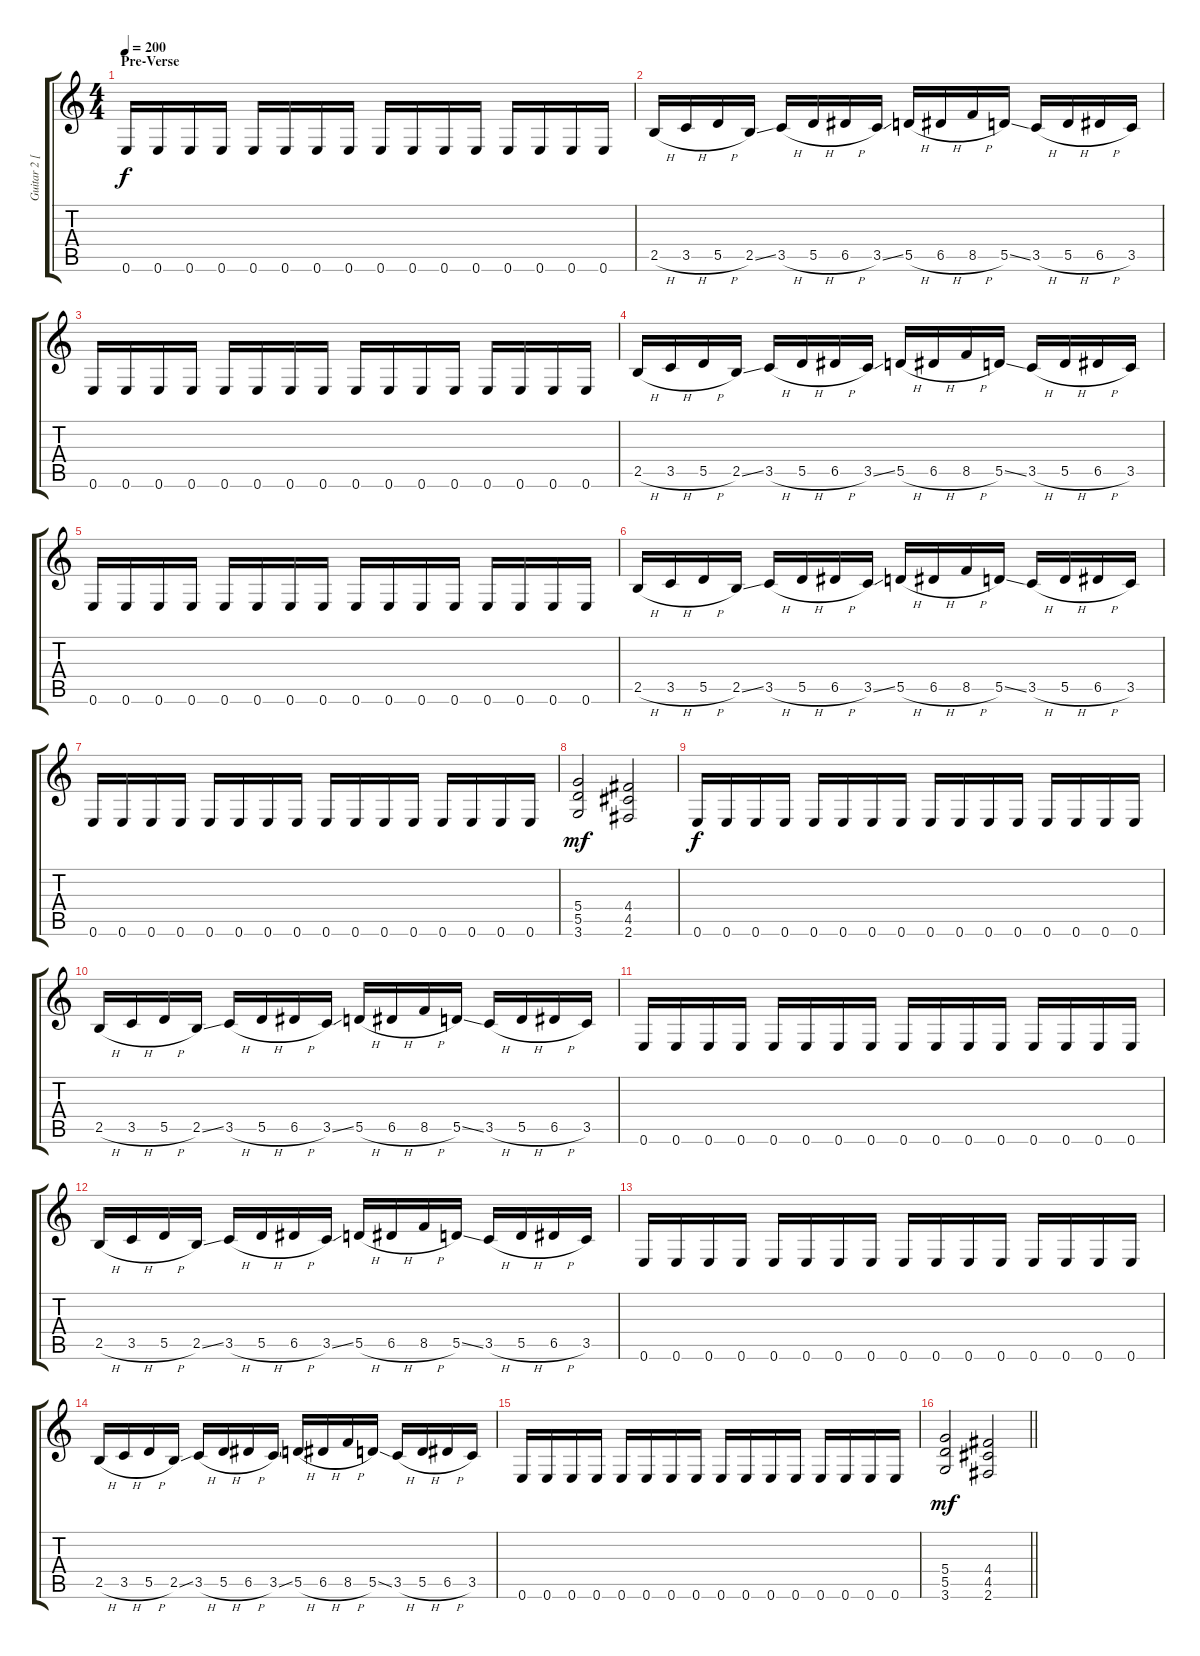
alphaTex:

\track ("Guitar 2 [6-String]" "Guitar 2 [") {instrument distortionguitar}
\staff {score tabs}
\tuning (E4 B3 G3 D3 A2 E2) {hide}
\ts (4 4)
\section ("" "Pre-Verse")
\tempo 200
\clef g2
\ks c
0.6.16{dy f} 0.6.16 0.6.16 0.6.16 0.6.16 0.6.16 0.6.16 0.6.16 0.6.16 0.6.16 0.6.16 0.6.16 0.6.16 0.6.16 0.6.16 0.6.16 |
2.5{h}.16 3.5{h}.16 5.5{h}.16 2.5{ss}.16 3.5{h}.16 5.5{h}.16 6.5{h}.16 3.5{ss}.16 5.5{h}.16 6.5{h}.16 8.5{h}.16 5.5{ss}.16 3.5{h}.16 5.5{h}.16 6.5{h}.16 3.5.16 |
0.6.16 0.6.16 0.6.16 0.6.16 0.6.16 0.6.16 0.6.16 0.6.16 0.6.16 0.6.16 0.6.16 0.6.16 0.6.16 0.6.16 0.6.16 0.6.16 |
2.5{h}.16 3.5{h}.16 5.5{h}.16 2.5{ss}.16 3.5{h}.16 5.5{h}.16 6.5{h}.16 3.5{ss}.16 5.5{h}.16 6.5{h}.16 8.5{h}.16 5.5{ss}.16 3.5{h}.16 5.5{h}.16 6.5{h}.16 3.5.16 |
0.6.16 0.6.16 0.6.16 0.6.16 0.6.16 0.6.16 0.6.16 0.6.16 0.6.16 0.6.16 0.6.16 0.6.16 0.6.16 0.6.16 0.6.16 0.6.16 |
2.5{h}.16 3.5{h}.16 5.5{h}.16 2.5{ss}.16 3.5{h}.16 5.5{h}.16 6.5{h}.16 3.5{ss}.16 5.5{h}.16 6.5{h}.16 8.5{h}.16 5.5{ss}.16 3.5{h}.16 5.5{h}.16 6.5{h}.16 3.5.16 |
0.6.16 0.6.16 0.6.16 0.6.16 0.6.16 0.6.16 0.6.16 0.6.16 0.6.16 0.6.16 0.6.16 0.6.16 0.6.16 0.6.16 0.6.16 0.6.16 |
(5.4 5.5 3.6).2{dy mf} (4.4 4.5 2.6).2 |
0.6.16{dy f} 0.6.16 0.6.16 0.6.16 0.6.16 0.6.16 0.6.16 0.6.16 0.6.16 0.6.16 0.6.16 0.6.16 0.6.16 0.6.16 0.6.16 0.6.16 |
2.5{h}.16 3.5{h}.16 5.5{h}.16 2.5{ss}.16 3.5{h}.16 5.5{h}.16 6.5{h}.16 3.5{ss}.16 5.5{h}.16 6.5{h}.16 8.5{h}.16 5.5{ss}.16 3.5{h}.16 5.5{h}.16 6.5{h}.16 3.5.16 |
0.6.16 0.6.16 0.6.16 0.6.16 0.6.16 0.6.16 0.6.16 0.6.16 0.6.16 0.6.16 0.6.16 0.6.16 0.6.16 0.6.16 0.6.16 0.6.16 |
2.5{h}.16 3.5{h}.16 5.5{h}.16 2.5{ss}.16 3.5{h}.16 5.5{h}.16 6.5{h}.16 3.5{ss}.16 5.5{h}.16 6.5{h}.16 8.5{h}.16 5.5{ss}.16 3.5{h}.16 5.5{h}.16 6.5{h}.16 3.5.16 |
0.6.16 0.6.16 0.6.16 0.6.16 0.6.16 0.6.16 0.6.16 0.6.16 0.6.16 0.6.16 0.6.16 0.6.16 0.6.16 0.6.16 0.6.16 0.6.16 |
2.5{h}.16 3.5{h}.16 5.5{h}.16 2.5{ss}.16 3.5{h}.16 5.5{h}.16 6.5{h}.16 3.5{ss}.16 5.5{h}.16 6.5{h}.16 8.5{h}.16 5.5{ss}.16 3.5{h}.16 5.5{h}.16 6.5{h}.16 3.5.16 |
0.6.16 0.6.16 0.6.16 0.6.16 0.6.16 0.6.16 0.6.16 0.6.16 0.6.16 0.6.16 0.6.16 0.6.16 0.6.16 0.6.16 0.6.16 0.6.16 |
\barLineRight lightlight
(5.4 5.5 3.6).2{dy mf} (4.4 4.5 2.6).2
